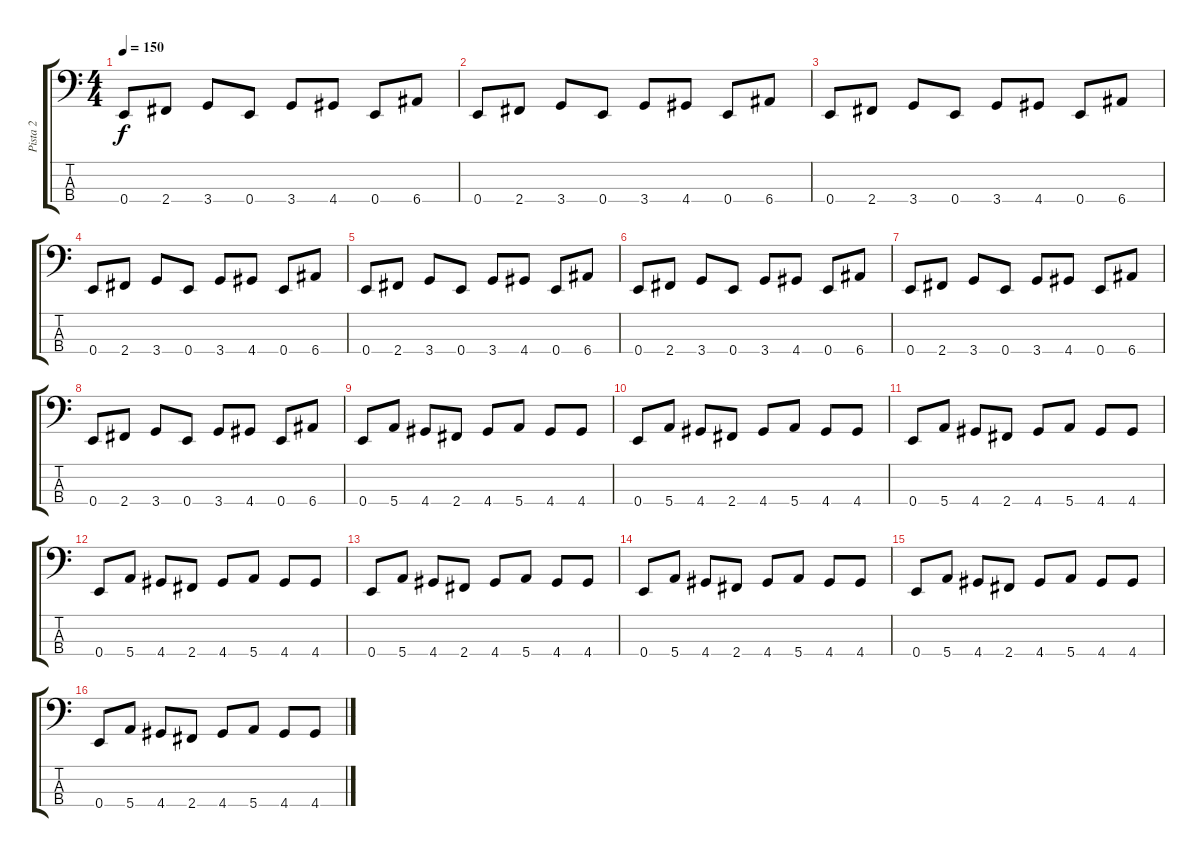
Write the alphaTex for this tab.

\track ("Pista 2" "Pista 2") {instrument electricbassfinger}
\staff {score tabs}
\tuning (G2 D2 A1 E1) {hide}
\ts (4 4)
\tempo 150
\clef f4
\ks c
0.4.8{dy f} 2.4.8 3.4.8 0.4.8 3.4.8 4.4.8 0.4.8 6.4.8 |
0.4.8 2.4.8 3.4.8 0.4.8 3.4.8 4.4.8 0.4.8 6.4.8 |
0.4.8 2.4.8 3.4.8 0.4.8 3.4.8 4.4.8 0.4.8 6.4.8 |
0.4.8 2.4.8 3.4.8 0.4.8 3.4.8 4.4.8 0.4.8 6.4.8 |
0.4.8 2.4.8 3.4.8 0.4.8 3.4.8 4.4.8 0.4.8 6.4.8 |
0.4.8 2.4.8 3.4.8 0.4.8 3.4.8 4.4.8 0.4.8 6.4.8 |
0.4.8 2.4.8 3.4.8 0.4.8 3.4.8 4.4.8 0.4.8 6.4.8 |
0.4.8 2.4.8 3.4.8 0.4.8 3.4.8 4.4.8 0.4.8 6.4.8 |
0.4.8 5.4.8 4.4.8 2.4.8 4.4.8 5.4.8 4.4.8 4.4.8 |
0.4.8 5.4.8 4.4.8 2.4.8 4.4.8 5.4.8 4.4.8 4.4.8 |
0.4.8 5.4.8 4.4.8 2.4.8 4.4.8 5.4.8 4.4.8 4.4.8 |
0.4.8 5.4.8 4.4.8 2.4.8 4.4.8 5.4.8 4.4.8 4.4.8 |
0.4.8 5.4.8 4.4.8 2.4.8 4.4.8 5.4.8 4.4.8 4.4.8 |
0.4.8 5.4.8 4.4.8 2.4.8 4.4.8 5.4.8 4.4.8 4.4.8 |
0.4.8 5.4.8 4.4.8 2.4.8 4.4.8 5.4.8 4.4.8 4.4.8 |
0.4.8 5.4.8 4.4.8 2.4.8 4.4.8 5.4.8 4.4.8 4.4.8
